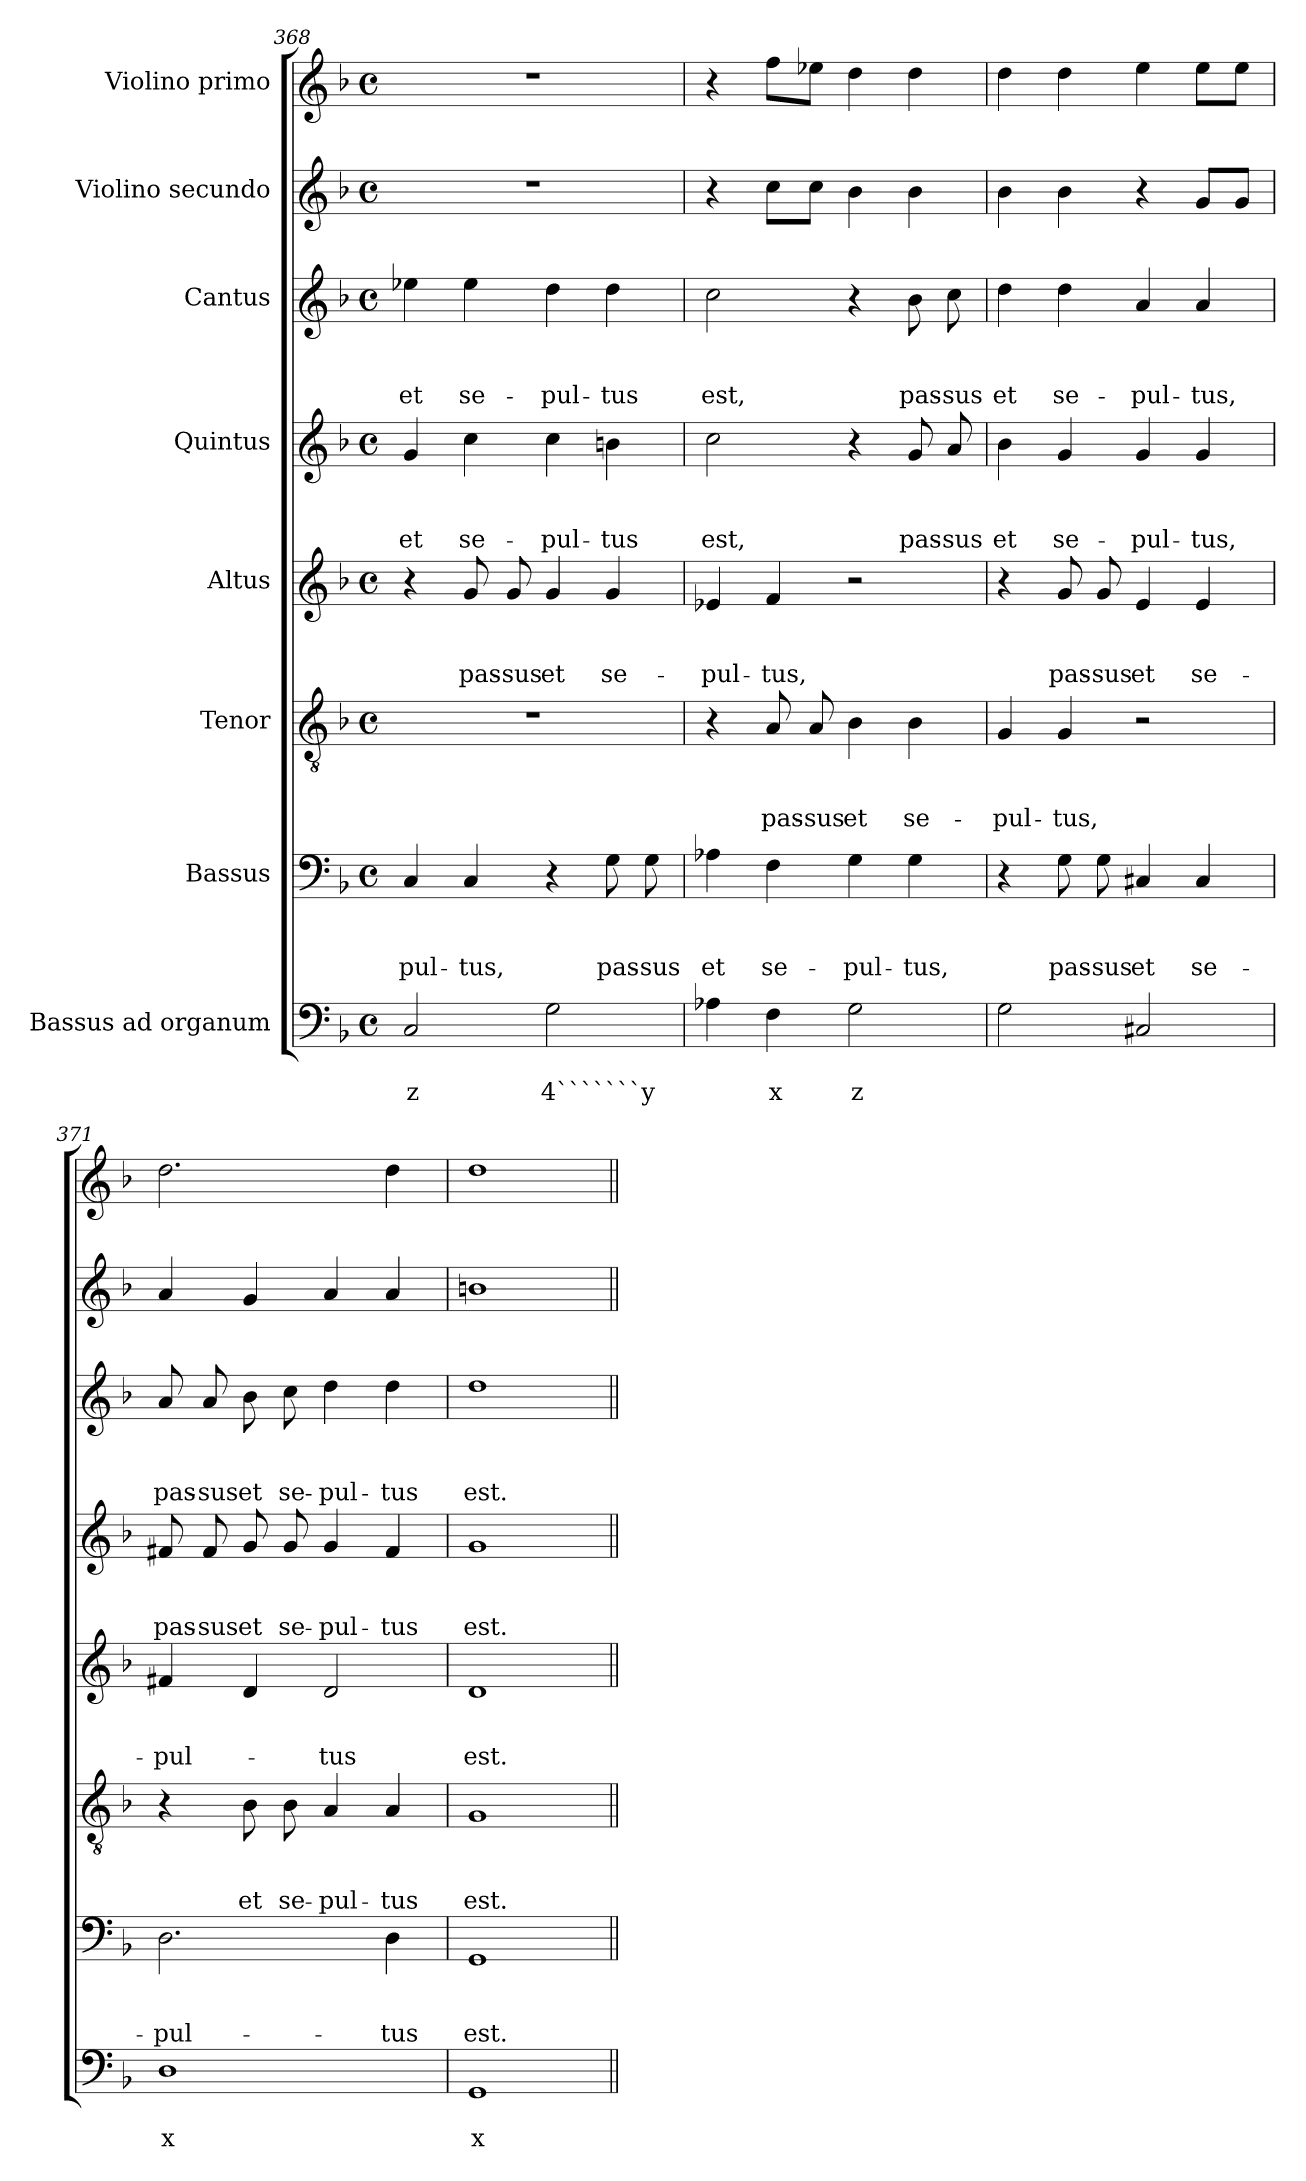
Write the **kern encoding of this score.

**kern	**text	**text	**kern	**text	**text	**text	**kern	**text	**text	**text	**kern	**text	**text	**text	**kern	**text	**text	**text	**kern	**text	**text	**text	**kern	**kern
*part8	*part8	*part8	*part7	*part7	*part7	*part7	*part6	*part6	*part6	*part6	*part5	*part5	*part5	*part5	*part4	*part4	*part4	*part4	*part3	*part3	*part3	*part3	*part2	*part1
*staff8	*staff8	*staff8	*staff7	*staff7	*staff7	*staff7	*staff6	*staff6	*staff6	*staff6	*staff5	*staff5	*staff5	*staff5	*staff4	*staff4	*staff4	*staff4	*staff3	*staff3	*staff3	*staff3	*staff2	*staff1
*I"Bassus ad  organum	*	*	*I"Bassus	*	*	*	*I"Tenor	*	*	*	*I"Altus	*	*	*	*I"Quintus	*	*	*	*I"Cantus	*	*	*	*I"Violino secundo	*I"Violino primo
*clefF4	*	*	*clefF4	*	*	*	*clefGv2	*	*	*	*clefG2	*	*	*	*clefG2	*	*	*	*clefG2	*	*	*	*clefG2	*clefG2
*k[b-]	*	*	*k[b-]	*	*	*	*k[b-]	*	*	*	*k[b-]	*	*	*	*k[b-]	*	*	*	*k[b-]	*	*	*	*k[b-]	*k[b-]
*F:	*	*	*F:	*	*	*	*F:	*	*	*	*F:	*	*	*	*F:	*	*	*	*F:	*	*	*	*F:	*F:
*M4/4	*	*	*M4/4	*	*	*	*M4/4	*	*	*	*M4/4	*	*	*	*M4/4	*	*	*	*M4/4	*	*	*	*M4/4	*M4/4
*met(c)	*	*	*met(c)	*	*	*	*met(c)	*	*	*	*met(c)	*	*	*	*met(c)	*	*	*	*met(c)	*	*	*	*met(c)	*met(c)
=368	=368	=368	=368	=368	=368	=368	=368	=368	=368	=368	=368	=368	=368	=368	=368	=368	=368	=368	=368	=368	=368	=368	=368	=368
!	!	!LO:LY:b	!	!	!	!LO:LY:b	!	!	!	!	!	!	!	!	!	!	!	!LO:LY:b	!	!	!	!LO:LY:b	!	!
2C/	.	z	4C/	.	.	-pul-	1r	.	.	.	4r	.	.	.	4g/	.	.	et	4ee-X\	.	.	et	1r	1r
!	!	!	!	!	!	!LO:LY:b	!	!	!	!	!	!	!	!LO:LY:b	!	!	!	!LO:LY:b	!	!	!	!LO:LY:b	!	!
.	.	.	4C/	.	.	-tus,	.	.	.	.	8g/	.	.	pas-	4cc\	.	.	se-	4ee-\	.	.	se-	.	.
!	!	!	!	!	!	!	!	!	!	!	!	!	!	!LO:LY:b	!	!	!	!	!	!	!	!	!	!
.	.	.	.	.	.	.	.	.	.	.	8g/	.	.	-sus	.	.	.	.	.	.	.	.	.	.
!	!	!LO:LY:b	!	!	!	!	!	!	!	!	!	!	!	!LO:LY:b	!	!	!	!LO:LY:b	!	!	!	!LO:LY:b	!	!
2G\	.	4```````y	4r	.	.	.	.	.	.	.	4g/	.	.	et	4cc\	.	.	-pul-	4dd\	.	.	-pul-	.	.
!	!	!	!	!	!	!LO:LY:b	!	!	!	!	!	!	!	!LO:LY:b	!	!	!	!LO:LY:b	!	!	!	!LO:LY:b	!	!
.	.	.	8G\	.	.	pas-	.	.	.	.	4g/	.	.	se-	4bn\	.	.	-tus	4dd\	.	.	-tus	.	.
!	!	!	!	!	!	!LO:LY:b	!	!	!	!	!	!	!	!	!	!	!	!	!	!	!	!	!	!
.	.	.	8G\	.	.	-sus	.	.	.	.	.	.	.	.	.	.	.	.	.	.	.	.	.	.
!!LO:PB:g=z
=369	=369	=369	=369	=369	=369	=369	=369	=369	=369	=369	=369	=369	=369	=369	=369	=369	=369	=369	=369	=369	=369	=369	=369	=369
!	!	!	!	!	!	!LO:LY:b	!	!	!	!	!	!	!	!LO:LY:b	!	!	!	!LO:LY:b	!	!	!	!LO:LY:b	!	!
4A-X\	.	.	4A-X\	.	.	et	4r	.	.	.	4e-X/	.	.	-pul-	2cc\	.	.	est,	2cc\	.	.	est,	4r	4r
!	!	!LO:LY:b	!	!	!	!LO:LY:b	!	!	!	!LO:LY:b	!	!	!	!LO:LY:b	!	!	!	!	!	!	!	!	!	!
4F\	.	x	4F\	.	.	se-	8A/	.	.	pas-	4f/	.	.	-tus,	.	.	.	.	.	.	.	.	8cc\L	8ff\L
!	!	!	!	!	!	!	!	!	!	!LO:LY:b	!	!	!	!	!	!	!	!	!	!	!	!	!	!
.	.	.	.	.	.	.	8A/	.	.	-sus	.	.	.	.	.	.	.	.	.	.	.	.	8cc\J	8ee-X\J
!	!	!LO:LY:b	!	!	!	!LO:LY:b	!	!	!	!LO:LY:b	!	!	!	!	!	!	!	!	!	!	!	!	!	!
2G\	.	z	4G\	.	.	-pul-	4B-\	.	.	et	2r	.	.	.	4r	.	.	.	4r	.	.	.	4b-\	4dd\
!	!	!	!	!	!	!LO:LY:b	!	!	!	!LO:LY:b	!	!	!	!	!	!	!	!LO:LY:b	!	!	!	!LO:LY:b	!	!
.	.	.	4G\	.	.	-tus,	4B-\	.	.	se-	.	.	.	.	8g/	.	.	pas-	8b-\	.	.	pas-	4b-\	4dd\
!	!	!	!	!	!	!	!	!	!	!	!	!	!	!	!	!	!	!LO:LY:b	!	!	!	!LO:LY:b	!	!
.	.	.	.	.	.	.	.	.	.	.	.	.	.	.	8a/	.	.	-sus	8cc\	.	.	-sus	.	.
=370	=370	=370	=370	=370	=370	=370	=370	=370	=370	=370	=370	=370	=370	=370	=370	=370	=370	=370	=370	=370	=370	=370	=370	=370
!	!	!	!	!	!	!	!	!	!	!LO:LY:b	!	!	!	!	!	!	!	!LO:LY:b	!	!	!	!LO:LY:b	!	!
2G\	.	.	4r	.	.	.	4G/	.	.	-pul-	4r	.	.	.	4b-\	.	.	et	4dd\	.	.	et	4b-\	4dd\
!	!	!	!	!	!	!LO:LY:b	!	!	!	!LO:LY:b	!	!	!	!LO:LY:b	!	!	!	!LO:LY:b	!	!	!	!LO:LY:b	!	!
.	.	.	8G\	.	.	pas-	4G/	.	.	-tus,	8g/	.	.	pas-	4g/	.	.	se-	4dd\	.	.	se-	4b-\	4dd\
!	!	!	!	!	!	!LO:LY:b	!	!	!	!	!	!	!	!LO:LY:b	!	!	!	!	!	!	!	!	!	!
.	.	.	8G\	.	.	-sus	.	.	.	.	8g/	.	.	-sus	.	.	.	.	.	.	.	.	.	.
!	!	!	!	!	!	!LO:LY:b	!	!	!	!	!	!	!	!LO:LY:b	!	!	!	!LO:LY:b	!	!	!	!LO:LY:b	!	!
2C#X/	.	.	4C#X/	.	.	et	2r	.	.	.	4e/	.	.	et	4g/	.	.	-pul-	4a/	.	.	-pul-	4r	4ee\
!	!	!	!	!	!	!LO:LY:b	!	!	!	!	!	!	!	!LO:LY:b	!	!	!	!LO:LY:b	!	!	!	!LO:LY:b	!	!
.	.	.	4C#/	.	.	se-	.	.	.	.	4e/	.	.	se-	4g/	.	.	-tus,	4a/	.	.	-tus,	8g/L	8ee\L
.	.	.	.	.	.	.	.	.	.	.	.	.	.	.	.	.	.	.	.	.	.	.	8g/J	8ee\J
=371	=371	=371	=371	=371	=371	=371	=371	=371	=371	=371	=371	=371	=371	=371	=371	=371	=371	=371	=371	=371	=371	=371	=371	=371
!	!	!LO:LY:b	!	!	!	!LO:LY:b	!	!	!	!	!	!	!	!LO:LY:b	!	!	!	!LO:LY:b	!	!	!	!LO:LY:b	!	!
1D	.	x	2.D\	.	.	-pul-	4r	.	.	.	4f#X/	.	.	-pul-	8f#X/	.	.	pas-	8a/	.	.	pas-	4a/	2.dd\
!	!	!	!	!	!	!	!	!	!	!	!	!	!	!	!	!	!	!LO:LY:b	!	!	!	!LO:LY:b	!	!
.	.	.	.	.	.	.	.	.	.	.	.	.	.	.	8f#/	.	.	-sus	8a/	.	.	-sus	.	.
!	!	!	!	!	!	!	!	!	!	!LO:LY:b	!	!	!	!	!	!	!	!LO:LY:b	!	!	!	!LO:LY:b	!	!
.	.	.	.	.	.	.	8B-\	.	.	et	4d/	.	.	.	8g/	.	.	et	8b-\	.	.	et	4g/	.
!	!	!	!	!	!	!	!	!	!	!LO:LY:b	!	!	!	!	!	!	!	!LO:LY:b	!	!	!	!LO:LY:b	!	!
.	.	.	.	.	.	.	8B-\	.	.	se-	.	.	.	.	8g/	.	.	se-	8cc\	.	.	se-	.	.
!	!	!	!	!	!	!	!	!	!	!LO:LY:b	!	!	!	!LO:LY:b	!	!	!	!LO:LY:b	!	!	!	!LO:LY:b	!	!
.	.	.	.	.	.	.	4A/	.	.	-pul-	2d/	.	.	-tus	4g/	.	.	-pul-	4dd\	.	.	-pul-	4a/	.
!	!	!	!	!	!	!LO:LY:b	!	!	!	!LO:LY:b	!	!	!	!	!	!	!	!LO:LY:b	!	!	!	!LO:LY:b	!	!
.	.	.	4D\	.	.	-tus	4A/	.	.	-tus	.	.	.	.	4f#/	.	.	-tus	4dd\	.	.	-tus	4a/	4dd\
=372	=372	=372	=372	=372	=372	=372	=372	=372	=372	=372	=372	=372	=372	=372	=372	=372	=372	=372	=372	=372	=372	=372	=372	=372
!	!	!LO:LY:b	!	!	!	!LO:LY:b	!	!	!	!LO:LY:b	!	!	!	!LO:LY:b	!	!	!	!LO:LY:b	!	!	!	!LO:LY:b	!	!
1GG	.	x	1GG	.	.	est.	1G	.	.	est.	1d	.	.	est.	1g	.	.	est.	1dd	.	.	est.	1bn	1dd
=||	=||	=||	=||	=||	=||	=||	=||	=||	=||	=||	=||	=||	=||	=||	=||	=||	=||	=||	=||	=||	=||	=||	=||	=||
*-	*-	*-	*-	*-	*-	*-	*-	*-	*-	*-	*-	*-	*-	*-	*-	*-	*-	*-	*-	*-	*-	*-	*-	*-
